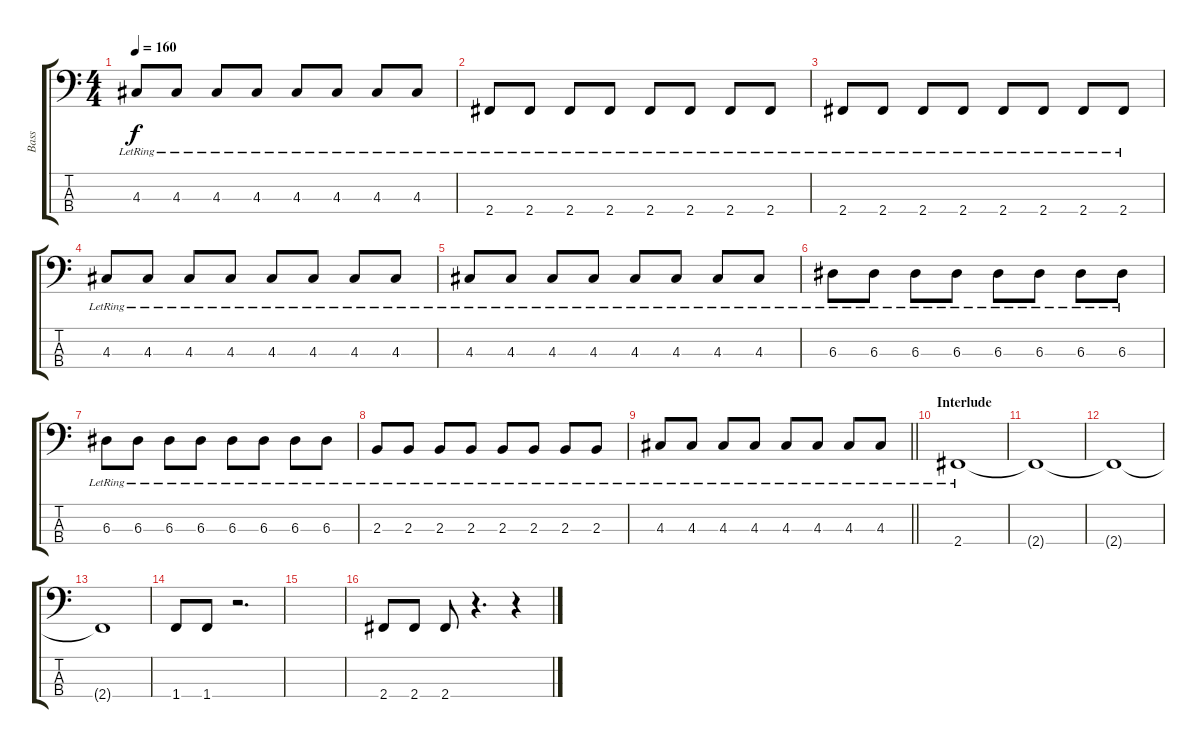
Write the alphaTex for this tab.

\track ("Bass" "Bass") {instrument electricbasspick}
\staff {score tabs}
\tuning (G2 D2 A1 E1) {hide}
\ts (4 4)
\tempo 160
\clef f4
\ks c
4.3{lr}.8{dy f} 4.3{lr}.8 4.3{lr}.8 4.3{lr}.8 4.3{lr}.8 4.3{lr}.8 4.3{lr}.8 4.3{lr}.8 |
2.4{lr}.8 2.4{lr}.8 2.4{lr}.8 2.4{lr}.8 2.4{lr}.8 2.4{lr}.8 2.4{lr}.8 2.4{lr}.8 |
2.4{lr}.8 2.4{lr}.8 2.4{lr}.8 2.4{lr}.8 2.4{lr}.8 2.4{lr}.8 2.4{lr}.8 2.4{lr}.8 |
4.3{lr}.8 4.3{lr}.8 4.3{lr}.8 4.3{lr}.8 4.3{lr}.8 4.3{lr}.8 4.3{lr}.8 4.3{lr}.8 |
4.3{lr}.8 4.3{lr}.8 4.3{lr}.8 4.3{lr}.8 4.3{lr}.8 4.3{lr}.8 4.3{lr}.8 4.3{lr}.8 |
6.3{lr}.8 6.3{lr}.8 6.3{lr}.8 6.3{lr}.8 6.3{lr}.8 6.3{lr}.8 6.3{lr}.8 6.3{lr}.8 |
6.3{lr}.8 6.3{lr}.8 6.3{lr}.8 6.3{lr}.8 6.3{lr}.8 6.3{lr}.8 6.3{lr}.8 6.3{lr}.8 |
2.3{lr}.8 2.3{lr}.8 2.3{lr}.8 2.3{lr}.8 2.3{lr}.8 2.3{lr}.8 2.3{lr}.8 2.3{lr}.8 |
\barLineRight lightlight
4.3{lr}.8 4.3{lr}.8 4.3{lr}.8 4.3{lr}.8 4.3{lr}.8 4.3{lr}.8 4.3{lr}.8 4.3{lr}.8 |
\section ("" "Interlude")
2.4{lr}.1{volume 10} |
2.4{t}.1 |
2.4{t}.1 |
2.4{t}.1 |
1.4.8{volume 16} 1.4.8 r.2{d} |
|
2.4.8 2.4.8 2.4.8 r.4{d} r.4
